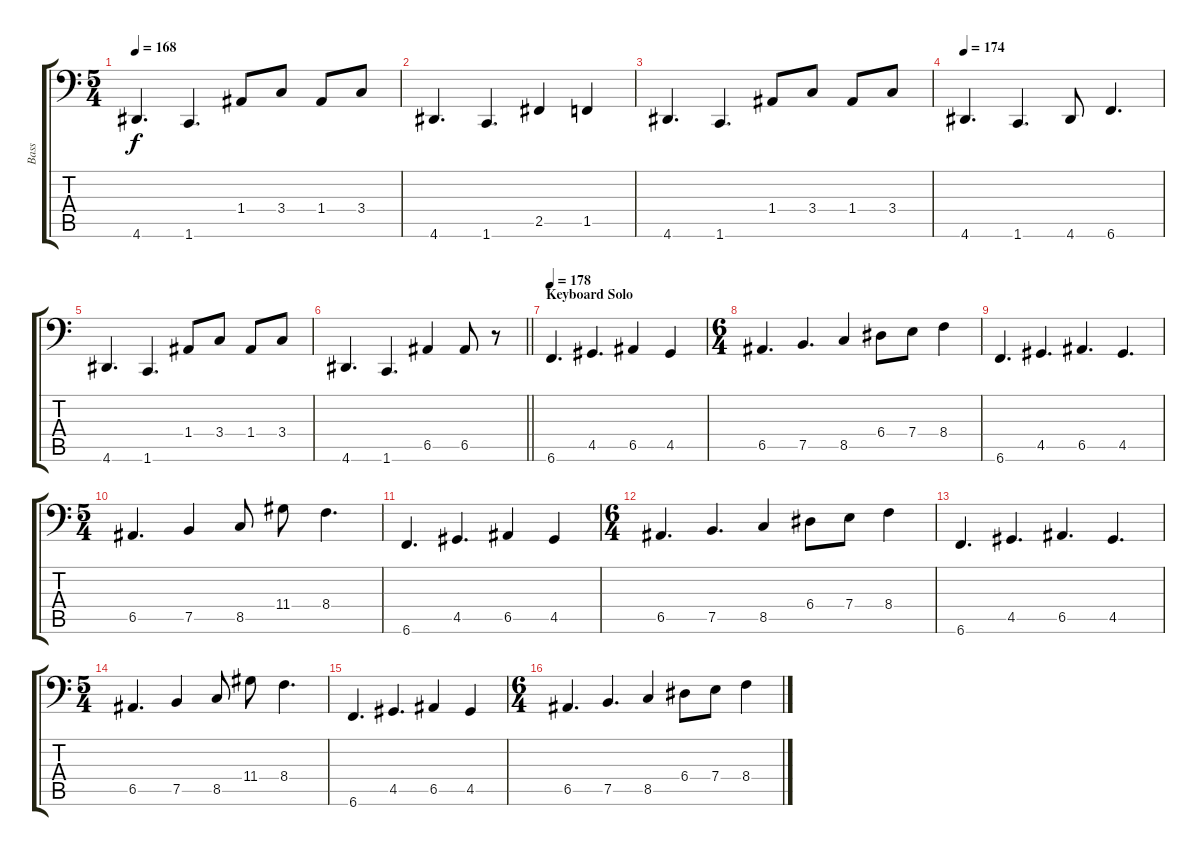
\track ("Bass" "Bass") {instrument electricbassfinger}
\staff {score tabs}
\tuning (C3 G2 D2 A1 E1 B0) {hide}
\ts (5 4)
\tempo 168
\clef f4
\ks c
4.6.4{d dy f} 1.6.4{d} 1.4.8 3.4.8 1.4.8 3.4.8 |
4.6.4{d} 1.6.4{d} 2.5.4 1.5.4 |
4.6.4{d} 1.6.4{d} 1.4.8 3.4.8 1.4.8 3.4.8 |
\tempo 174
4.6.4{d} 1.6.4{d} 4.6.8 6.6.4{d} |
4.6.4{d} 1.6.4{d} 1.4.8 3.4.8 1.4.8 3.4.8 |
\barLineRight lightlight
4.6.4{d} 1.6.4{d} 6.5.4 6.5.8 r.8 |
\section ("" "Keyboard Solo")
\tempo 178
6.6.4{d} 4.5.4{d} 6.5.4 4.5.4 |
\ts (6 4)
6.5.4{d} 7.5.4{d} 8.5.4 6.4.8 7.4.8 8.4.4 |
6.6.4{d} 4.5.4{d} 6.5.4{d} 4.5.4{d} |
\ts (5 4)
6.5.4{d} 7.5.4 8.5.8 11.4.8 8.4.4{d} |
6.6.4{d} 4.5.4{d} 6.5.4 4.5.4 |
\ts (6 4)
6.5.4{d} 7.5.4{d} 8.5.4 6.4.8 7.4.8 8.4.4 |
6.6.4{d} 4.5.4{d} 6.5.4{d} 4.5.4{d} |
\ts (5 4)
6.5.4{d} 7.5.4 8.5.8 11.4.8 8.4.4{d} |
6.6.4{d} 4.5.4{d} 6.5.4 4.5.4 |
\ts (6 4)
6.5.4{d} 7.5.4{d} 8.5.4 6.4.8 7.4.8 8.4.4
